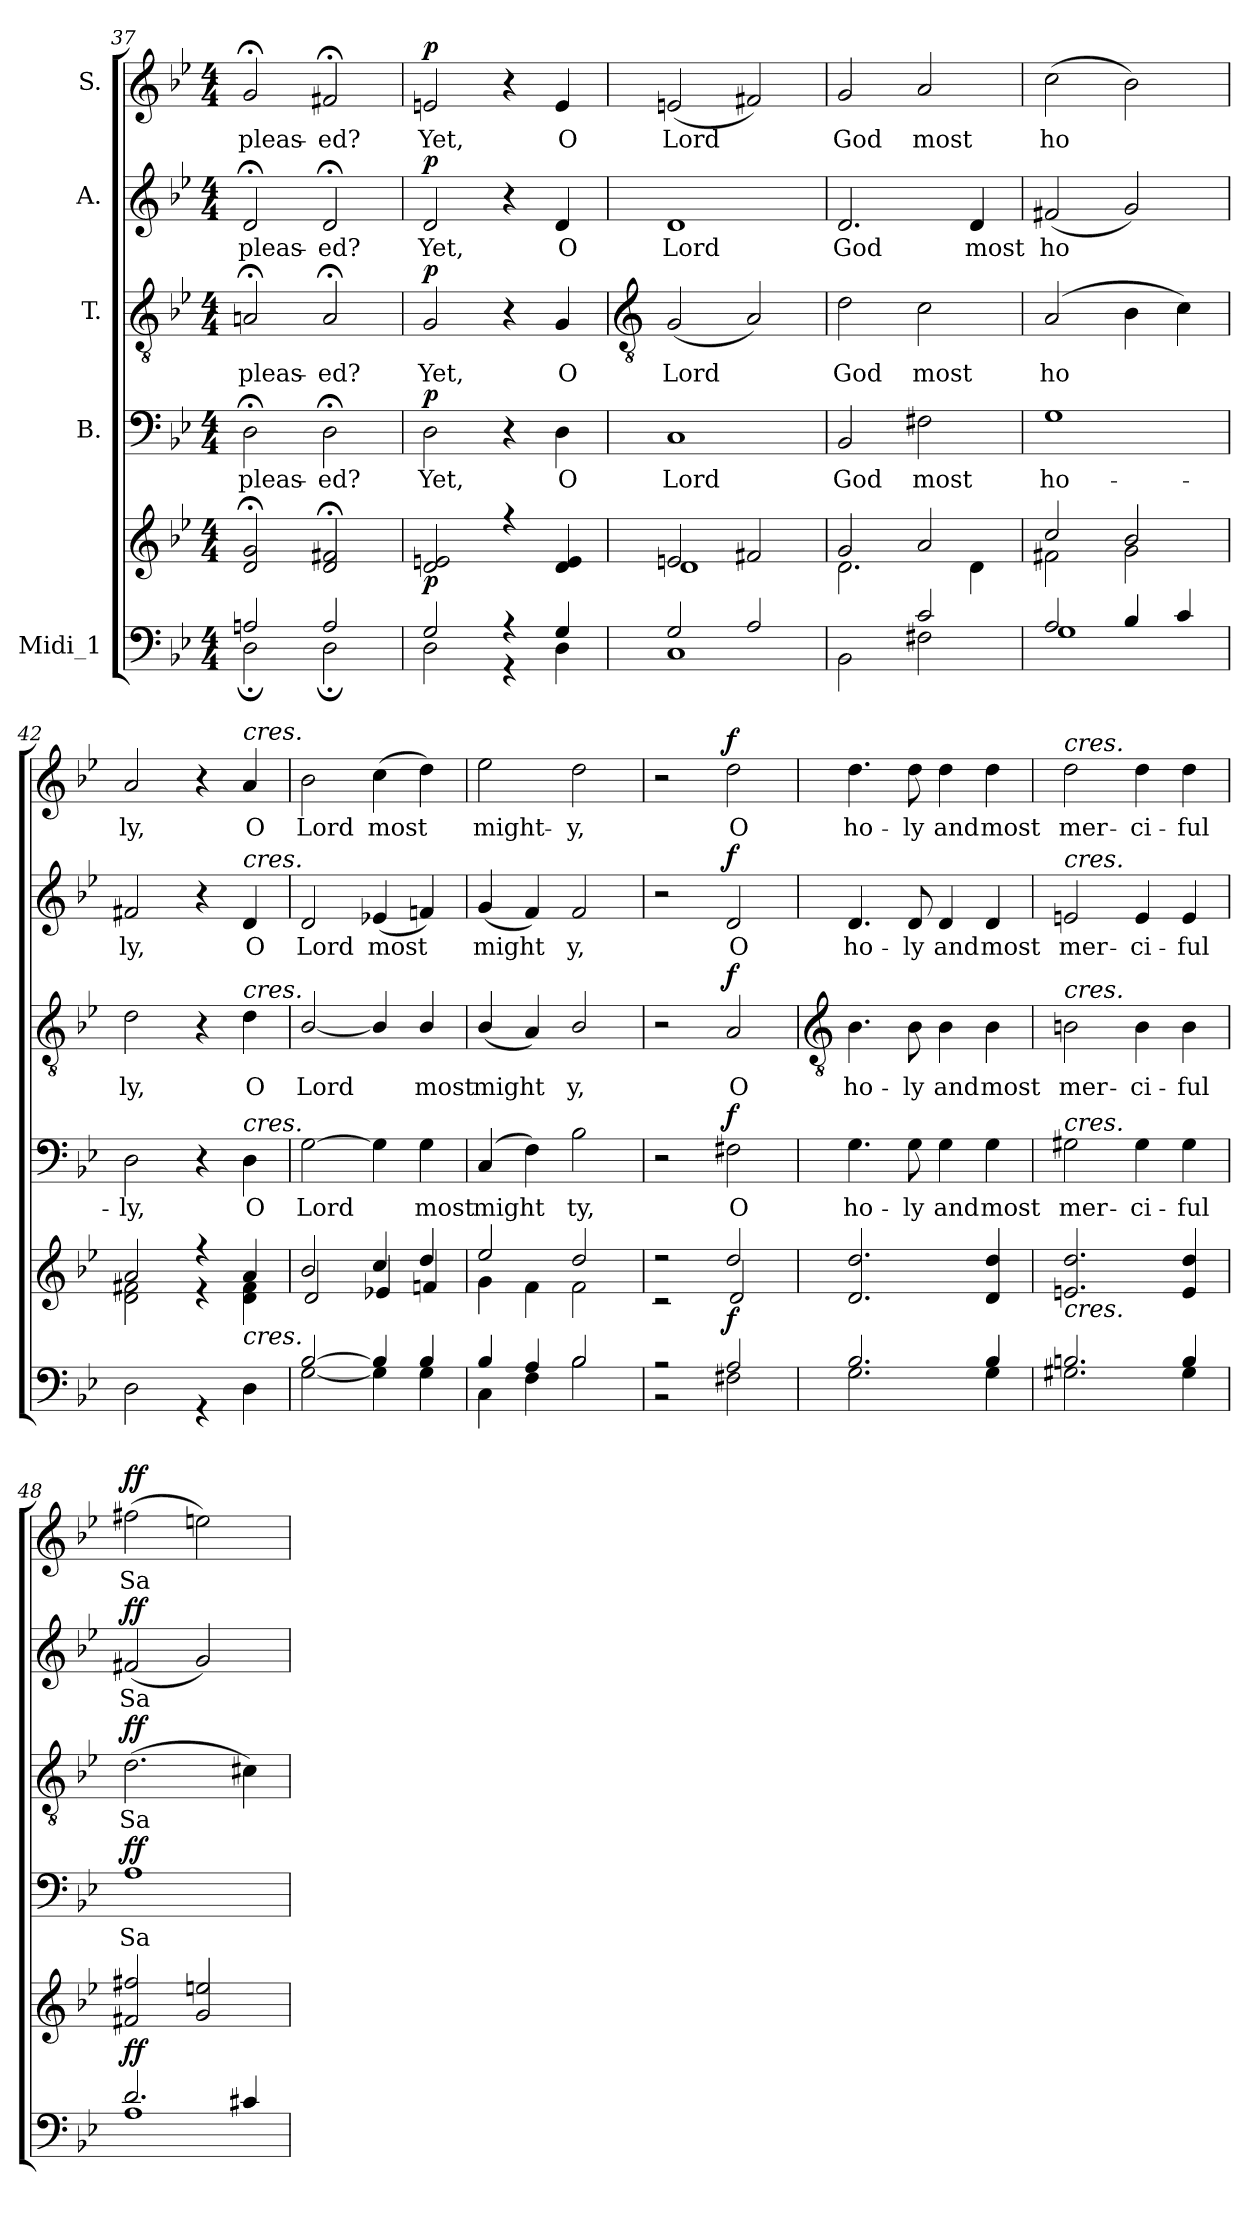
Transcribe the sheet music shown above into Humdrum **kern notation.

**kern	**kern	**dynam	**kern	**text	**dynam	**kern	**text	**dynam	**kern	**text	**dynam	**kern	**text	**dynam
*part5	*part5	*part5	*part4	*part4	*part4	*part3	*part3	*part3	*part2	*part2	*part2	*part1	*part1	*part1
*staff6	*staff5	*staff5/6	*staff4	*staff4	*staff4	*staff3	*staff3	*staff3	*staff2	*staff2	*staff2	*staff1	*staff1	*staff1
*I"Midi_1	*	*	*I"B.	*	*	*I"T.	*	*	*I"A.	*	*	*I"S.	*	*
*clefF4	*clefG2	*	*clefF4	*	*	*clefGv2	*	*	*clefG2	*	*	*clefG2	*	*
*k[b-e-]	*k[b-e-]	*	*k[b-e-]	*	*	*k[b-e-]	*	*	*k[b-e-]	*	*	*k[b-e-]	*	*
*B-:	*B-:	*	*B-:	*	*	*B-:	*	*	*B-:	*	*	*B-:	*	*
*M4/4	*M4/4	*	*M4/4	*	*	*M4/4	*	*	*M4/4	*	*	*M4/4	*	*
=37	=37	=37	=37	=37	=37	=37	=37	=37	=37	=37	=37	=37	=37	=37
*^	*^	*	*	*	*	*	*	*	*	*	*	*	*	*
!	!	!	!	!	!	!LO:LY:b	!	!	!LO:LY:b	!	!	!LO:LY:b	!	!	!LO:LY:b	!
2An/	2D;\	2d/;< 2g/;<	1ryy	.	2D;<	-pleas-	.	2An;<	-pleas-	.	2d;<	-pleas-	.	2g;<	-pleas-	.
!	!	!	!	!	!	!LO:LY:b	!	!	!LO:LY:b	!	!	!LO:LY:b	!	!	!LO:LY:b	!
2A/	2D;\	2d/;< 2f#X/;<	.	.	2D;<	-ed?	.	2A;<	-ed?	.	2d;<	-ed?	.	2f#X;<	-ed?	.
=38	=38	=38	=38	=38	=38	=38	=38	=38	=38	=38	=38	=38	=38	=38	=38	=38
!	!	!	!	!LO:DY:b	!	!LO:LY:b	!LO:DY:a	!	!LO:LY:b	!LO:DY:a	!	!LO:LY:b	!LO:DY:a	!	!LO:LY:b	!LO:DY:a
2G/	2D\	2d/ 2en/	1ryy	p	2D	Yet,	p	2G	Yet,	p	2d	Yet,	p	2en	Yet,	p
4r	4r	4r	.	.	4r	.	.	4r	.	.	4r	.	.	4r	.	.
!	!	!	!	!	!	!LO:LY:b	!	!	!LO:LY:b	!	!	!LO:LY:b	!	!	!LO:LY:b	!
4G/	4D\	4d/ 4e/	.	.	4D	O	.	4G	O	.	4d	O	.	4e	O	.
!!LO:LB:g=z
=39	=39	=39	=39	=39	=39	=39	=39	=39	=39	=39	=39	=39	=39	=39	=39	=39
*	*	*	*	*	*	*	*	*clefGv2	*	*	*	*	*	*	*	*
!	!	!	!	!	!	!LO:LY:b	!	!	!LO:LY:b	!	!	!LO:LY:b	!	!	!LO:LY:b	!
2G/	1C\	2en/	1d\	.	1C	Lord	.	(<2G	Lord	.	1d	Lord	.	(<2en	Lord	.
2A/	.	2f#X/	.	.	.	.	.	2A)	.	.	.	.	.	2f#X)	.	.
=40	=40	=40	=40	=40	=40	=40	=40	=40	=40	=40	=40	=40	=40	=40	=40	=40
!	!	!	!	!	!	!LO:LY:b	!	!	!LO:LY:b	!	!	!LO:LY:b	!	!	!LO:LY:b	!
2ryy	2BB-\	2g/	2.d\	.	2BB-	God	.	2d	God	.	2.d	God	.	2g	God	.
!	!	!	!	!	!	!LO:LY:b	!	!	!LO:LY:b	!	!	!	!	!	!LO:LY:b	!
2c/	2F#X\	2a/	.	.	2F#X	most	.	2c	most	.	.	.	.	2a	most	.
!	!	!	!	!	!	!	!	!	!	!	!	!LO:LY:b	!	!	!	!
.	.	.	4d\	.	.	.	.	.	.	.	4d	most	.	.	.	.
=41	=41	=41	=41	=41	=41	=41	=41	=41	=41	=41	=41	=41	=41	=41	=41	=41
!	!	!	!	!	!	!LO:LY:b	!	!	!LO:LY:b	!	!	!LO:LY:b	!	!	!LO:LY:b	!
2A/	1G\	2cc/	2f#X\	.	1G	ho-	.	(>2A	ho	.	(<2f#X	ho	.	(>2cc	ho	.
4B-/	.	2b-/	2g\	.	.	.	.	4B-	.	.	2g)	.	.	2b-)	.	.
4c/	.	.	.	.	.	.	.	4c)	.	.	.	.	.	.	.	.
=42	=42	=42	=42	=42	=42	=42	=42	=42	=42	=42	=42	=42	=42	=42	=42	=42
!	!	!	!	!	!	!LO:LY:b	!	!	!LO:LY:b	!	!	!LO:LY:b	!	!	!LO:LY:b	!
1ryy	2D\	2a/	2d\ 2f#X\	.	2D	-ly,	.	2d	ly,	.	2f#X	ly,	.	2a	ly,	.
.	4r	4r	4r	.	4r	.	.	4r	.	.	4r	.	.	4r	.	.
!	!	!	!	!	!	!	!	!	!	!	!	!	!	!LO:TX:a:i:t=cres.	!	!
!	!	!	!	!	!	!	!	!	!	!	!LO:TX:a:i:t=cres.	!	!	!	!	!
!	!	!	!	!	!	!	!	!LO:TX:a:i:t=cres.	!	!	!	!	!	!	!	!
!	!	!	!	!	!LO:TX:a:i:t=cres.	!	!	!	!	!	!	!	!	!	!	!
!	!	!LO:TX:b:i:t=cres.	!	!	!	!	!	!	!	!	!	!	!	!	!	!
!	!	!	!	!	!	!LO:LY:b	!	!	!LO:LY:b	!	!	!LO:LY:b	!	!	!LO:LY:b	!
.	4D\	4a/	4d\ 4f#\	.	4D	O	.	4d	O	.	4d	O	.	4a	O	.
=43	=43	=43	=43	=43	=43	=43	=43	=43	=43	=43	=43	=43	=43	=43	=43	=43
!	!	!	!	!	!	!LO:LY:b	!	!	!LO:LY:b	!	!	!LO:LY:b	!	!	!LO:LY:b	!
[2B-/	[2G\	2b-/	2d/	.	[2G	Lord	.	[2B-/	Lord	.	2d	Lord	.	2b-	Lord	.
!	!	!	!	!	!	!	!	!	!	!	!	!LO:LY:b	!	!	!LO:LY:b	!
4B-/]	4G\]	4cc/	4e-X/	.	4G]	.	.	4B-/]	.	.	(<4e-X	most	.	(>4cc	most	.
!	!	!	!	!	!	!LO:LY:b	!	!	!LO:LY:b	!	!	!	!	!	!	!
4B-/	4G\	4dd/	4fn/	.	4G	most	.	4B-/	most	.	4fn)	.	.	4dd)	.	.
=44	=44	=44	=44	=44	=44	=44	=44	=44	=44	=44	=44	=44	=44	=44	=44	=44
!	!	!	!	!	!	!LO:LY:b	!	!	!LO:LY:b	!	!	!LO:LY:b	!	!	!LO:LY:b	!
4B-/	4C\	2ee-/	4g\	.	(<4C	might	.	(<4B-/	might	.	(<4g	might	.	2ee-	might-	.
4A/	4F\	.	4f\	.	4F)	.	.	4A/)	.	.	4f)	.	.	.	.	.
!	!	!	!	!	!	!LO:LY:b	!	!	!LO:LY:b	!	!	!LO:LY:b	!	!	!LO:LY:b	!
2B-/	2B-\	2dd/	2f\	.	2B-	ty,	.	2B-/	y,	.	2f	y,	.	2dd	-y,	.
=45	=45	=45	=45	=45	=45	=45	=45	=45	=45	=45	=45	=45	=45	=45	=45	=45
2r	2r	2r	2r	.	2r	.	.	2r	.	.	2r	.	.	2r	.	.
!	!	!	!	!LO:DY:b	!	!LO:LY:b	!LO:DY:a	!	!LO:LY:b	!LO:DY:a	!	!LO:LY:b	!LO:DY:a	!	!LO:LY:b	!LO:DY:a
2A/	2F#X\	2dd/	2d/	f	2F#X	O	f	2A	O	f	2d	O	f	2dd	O	f
*v	*v	*	*	*	*	*	*	*	*	*	*	*	*	*	*	*
!!LO:LB:g=z
=46	=46	=46	=46	=46	=46	=46	=46	=46	=46	=46	=46	=46	=46	=46	=46
*	*	*	*	*	*	*	*clefGv2	*	*	*	*	*	*	*	*
*^	*	*	*	*	*	*	*	*	*	*	*	*	*	*	*
*	*^	*	*	*	*	*	*	*	*	*	*	*	*	*	*	*
!	!	!	!	!	!	!	!LO:LY:b	!	!	!LO:LY:b	!	!	!LO:LY:b	!	!	!LO:LY:b	!
2.B-/	1ryy	2.G\	2.d/ 2.dd/	1ryy	.	4.G	ho-	.	4.B-	ho-	.	4.d	ho-	.	4.dd	ho-	.
!	!	!	!	!	!	!	!LO:LY:b	!	!	!LO:LY:b	!	!	!LO:LY:b	!	!	!LO:LY:b	!
.	.	.	.	.	.	8G	-ly	.	8B-	-ly	.	8d	-ly	.	8dd	-ly	.
!	!	!	!	!	!	!	!LO:LY:b	!	!	!LO:LY:b	!	!	!LO:LY:b	!	!	!LO:LY:b	!
.	.	.	.	.	.	4G	and	.	4B-	and	.	4d	and	.	4dd	and	.
!	!	!	!	!	!	!	!LO:LY:b	!	!	!LO:LY:b	!	!	!LO:LY:b	!	!	!LO:LY:b	!
4B-/	.	4G\	4d/ 4dd/	.	.	4G	most	.	4B-	most	.	4d	most	.	4dd	most	.
=47	=47	=47	=47	=47	=47	=47	=47	=47	=47	=47	=47	=47	=47	=47	=47	=47	=47
!	!	!	!	!	!	!	!	!	!	!	!	!	!	!	!LO:TX:a:i:t=cres.	!	!
!	!	!	!	!	!	!	!	!	!	!	!	!LO:TX:a:i:t=cres.	!	!	!	!	!
!	!	!	!	!	!	!	!	!	!LO:TX:a:i:t=cres.	!	!	!	!	!	!	!	!
!	!	!	!	!	!	!LO:TX:a:i:t=cres.	!	!	!	!	!	!	!	!	!	!	!
!	!	!	!LO:TX:b:i:t=cres.	!	!	!	!	!	!	!	!	!	!	!	!	!	!
!	!	!	!	!	!	!	!LO:LY:b	!	!	!LO:LY:b	!	!	!LO:LY:b	!	!	!LO:LY:b	!
2.B/	1ryy	2.G#X\	2.en/ 2.dd/	1ryy	.	2G#X	mer-	.	2Bn	mer-	.	2en	mer-	.	2dd	mer-	.
!	!	!	!	!	!	!	!LO:LY:b	!	!	!LO:LY:b	!	!	!LO:LY:b	!	!	!LO:LY:b	!
.	.	.	.	.	.	4G#	-ci-	.	4B	-ci-	.	4e	-ci-	.	4dd	-ci-	.
!	!	!	!	!	!	!	!LO:LY:b	!	!	!LO:LY:b	!	!	!LO:LY:b	!	!	!LO:LY:b	!
4B/	.	4G#\	4e/ 4dd/	.	.	4G#	-ful	.	4B	-ful	.	4e	-ful	.	4dd	-ful	.
=48	=48	=48	=48	=48	=48	=48	=48	=48	=48	=48	=48	=48	=48	=48	=48	=48	=48
!	!	!	!	!	!LO:DY:b	!	!LO:LY:b	!LO:DY:a	!	!LO:LY:b	!LO:DY:a	!	!LO:LY:b	!LO:DY:a	!	!LO:LY:b	!LO:DY:a
2.d/	1ryy	1A\	2f#X/ 2ff#X/	1ryy	ff	1A	Sa-	ff	(>2.d	Sa	ff	(<2f#X	Sa	ff	(>2ff#X	Sa	ff
.	.	.	2g/ 2een/	.	.	.	.	.	.	.	.	2g)	.	.	2een)	.	.
4c#X/	.	.	.	.	.	.	.	.	4c#X)	.	.	.	.	.	.	.	.
*v	*v	*v	*	*	*	*	*	*	*	*	*	*	*	*	*	*	*
*	*v	*v	*	*	*	*	*	*	*	*	*	*	*	*	*
=	=	=	=	=	=	=	=	=	=	=	=	=	=	=
*-	*-	*-	*-	*-	*-	*-	*-	*-	*-	*-	*-	*-	*-	*-
